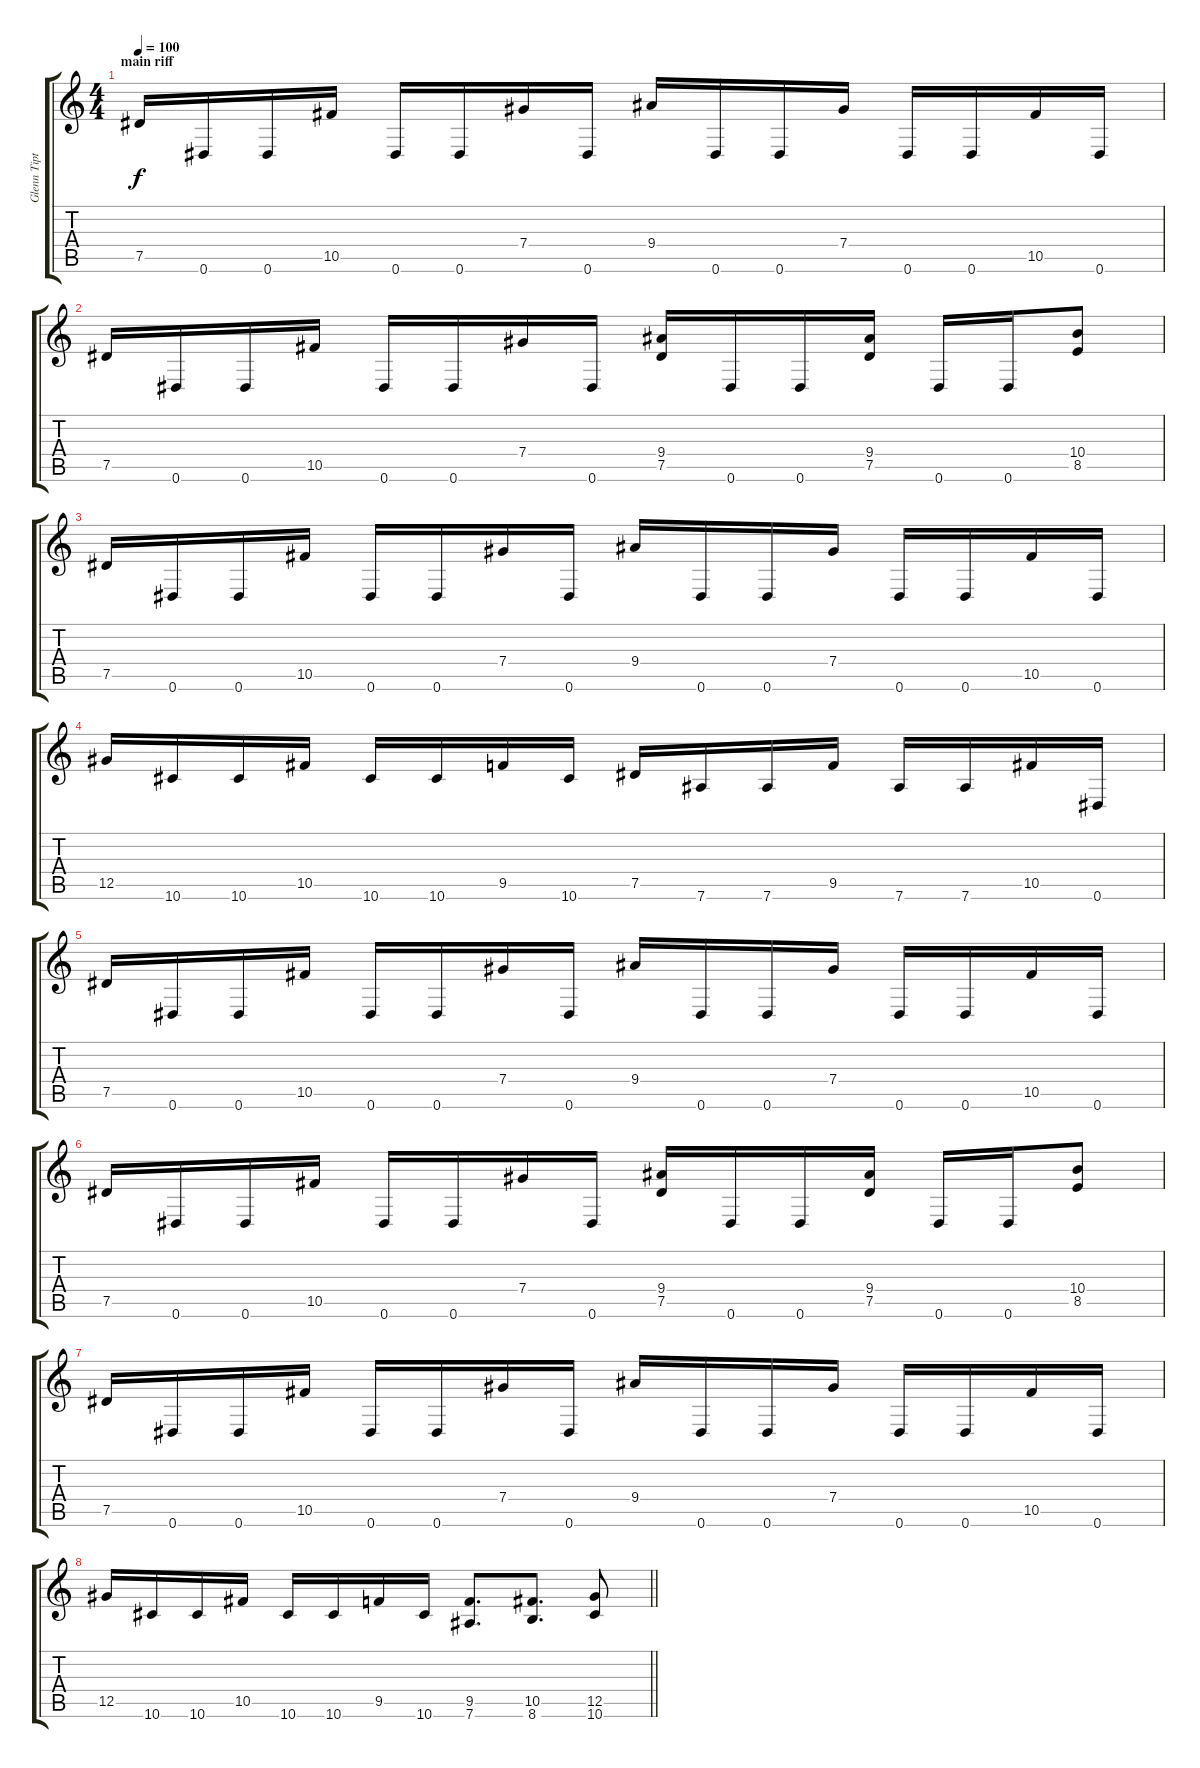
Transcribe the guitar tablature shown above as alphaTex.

\track ("Glenn Tipton" "Glenn Tipt") {instrument distortionguitar}
\staff {score tabs}
\tuning (Eb4 Bb3 Gb3 Db3 Ab2 Eb2) {hide}
\ts (4 4)
\section ("" "main riff")
\tempo 100
\clef g2
\ks c
7.5.16{dy f} 0.6.16 0.6.16 10.5.16 0.6.16 0.6.16 7.4.16 0.6.16 9.4.16 0.6.16 0.6.16 7.4.16 0.6.16 0.6.16 10.5.16 0.6.16 |
7.5.16 0.6.16 0.6.16 10.5.16 0.6.16 0.6.16 7.4.16 0.6.16 (9.4 7.5).16 0.6.16 0.6.16 (9.4 7.5).16 0.6.16 0.6.16 (10.4 8.5).8 |
7.5.16 0.6.16 0.6.16 10.5.16 0.6.16 0.6.16 7.4.16 0.6.16 9.4.16 0.6.16 0.6.16 7.4.16 0.6.16 0.6.16 10.5.16 0.6.16 |
12.5.16 10.6.16 10.6.16 10.5.16 10.6.16 10.6.16 9.5.16 10.6.16 7.5.16 7.6.16 7.6.16 9.5.16 7.6.16 7.6.16 10.5.16 0.6.16 |
7.5.16 0.6.16 0.6.16 10.5.16 0.6.16 0.6.16 7.4.16 0.6.16 9.4.16 0.6.16 0.6.16 7.4.16 0.6.16 0.6.16 10.5.16 0.6.16 |
7.5.16 0.6.16 0.6.16 10.5.16 0.6.16 0.6.16 7.4.16 0.6.16 (9.4 7.5).16 0.6.16 0.6.16 (9.4 7.5).16 0.6.16 0.6.16 (10.4 8.5).8 |
7.5.16 0.6.16 0.6.16 10.5.16 0.6.16 0.6.16 7.4.16 0.6.16 9.4.16 0.6.16 0.6.16 7.4.16 0.6.16 0.6.16 10.5.16 0.6.16 |
\barLineRight lightlight
12.5.16 10.6.16 10.6.16 10.5.16 10.6.16 10.6.16 9.5.16 10.6.16 (9.5 7.6).8{d} (10.5 8.6).8{d} (12.5 10.6).8
